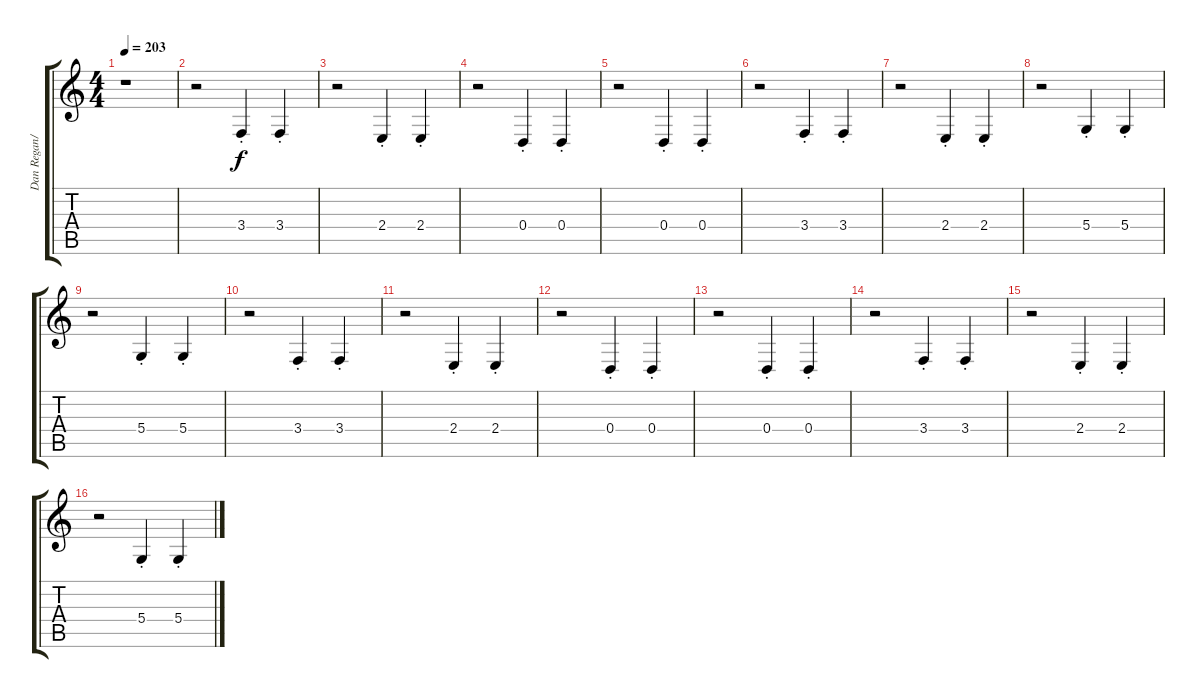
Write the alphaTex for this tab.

\track ("Dan Regan/Grant Barry" "Dan Regan/") {instrument trombone}
\staff {score tabs}
\tuning (E4 B3 G3 D3 A2 E2) {hide}
\ts (4 4)
\tempo 203
\clef g2
\ks c
r.1{dy f} |
r.2 3.4{st}.4 3.4{st}.4 |
r.2 2.4{st}.4 2.4{st}.4 |
r.2 0.4{st}.4 0.4{st}.4 |
r.2 0.4{st}.4 0.4{st}.4 |
r.2 3.4{st}.4 3.4{st}.4 |
r.2 2.4{st}.4 2.4{st}.4 |
r.2 5.4{st}.4 5.4{st}.4 |
r.2 5.4{st}.4 5.4{st}.4 |
r.2 3.4{st}.4 3.4{st}.4 |
r.2 2.4{st}.4 2.4{st}.4 |
r.2 0.4{st}.4 0.4{st}.4 |
r.2 0.4{st}.4 0.4{st}.4 |
r.2 3.4{st}.4 3.4{st}.4 |
r.2 2.4{st}.4 2.4{st}.4 |
r.2 5.4{st}.4 5.4{st}.4
